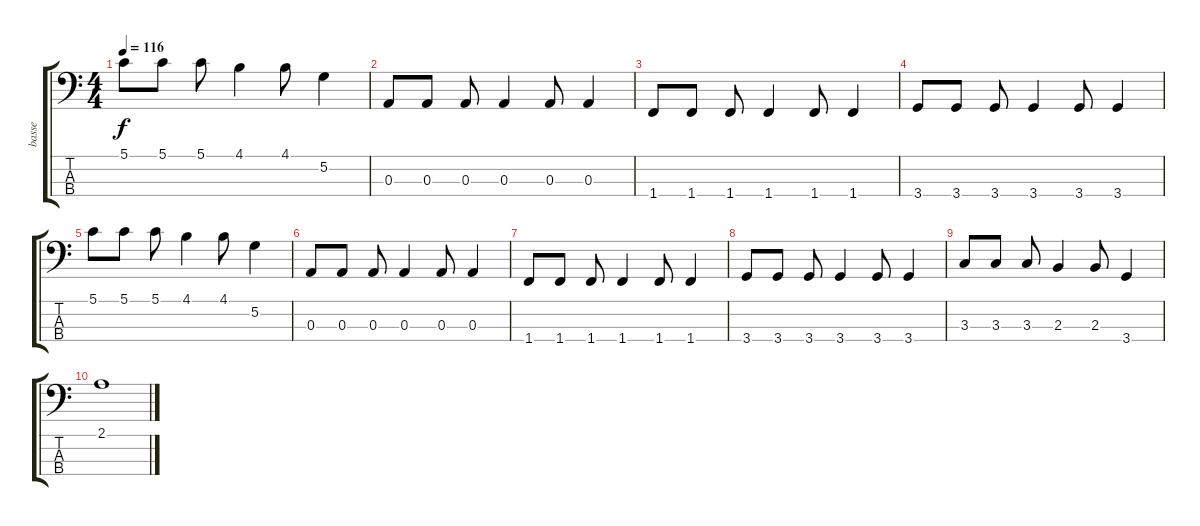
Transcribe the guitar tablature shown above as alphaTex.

\track ("basse" "basse") {instrument electricbassfinger}
\staff {score tabs}
\tuning (G2 D2 A1 E1) {hide}
\ts (4 4)
\tempo 116
\clef f4
\ks c
5.1.8{dy f} 5.1.8 5.1.8 4.1.4 4.1.8 5.2.4 |
0.3.8 0.3.8 0.3.8 0.3.4 0.3.8 0.3.4 |
1.4.8 1.4.8 1.4.8 1.4.4 1.4.8 1.4.4 |
3.4.8 3.4.8 3.4.8 3.4.4 3.4.8 3.4.4 |
5.1.8 5.1.8 5.1.8 4.1.4 4.1.8 5.2.4 |
0.3.8 0.3.8 0.3.8 0.3.4 0.3.8 0.3.4 |
1.4.8 1.4.8 1.4.8 1.4.4 1.4.8 1.4.4 |
3.4.8 3.4.8 3.4.8 3.4.4 3.4.8 3.4.4 |
3.3.8 3.3.8 3.3.8 2.3.4 2.3.8 3.4.4 |
2.1.1
